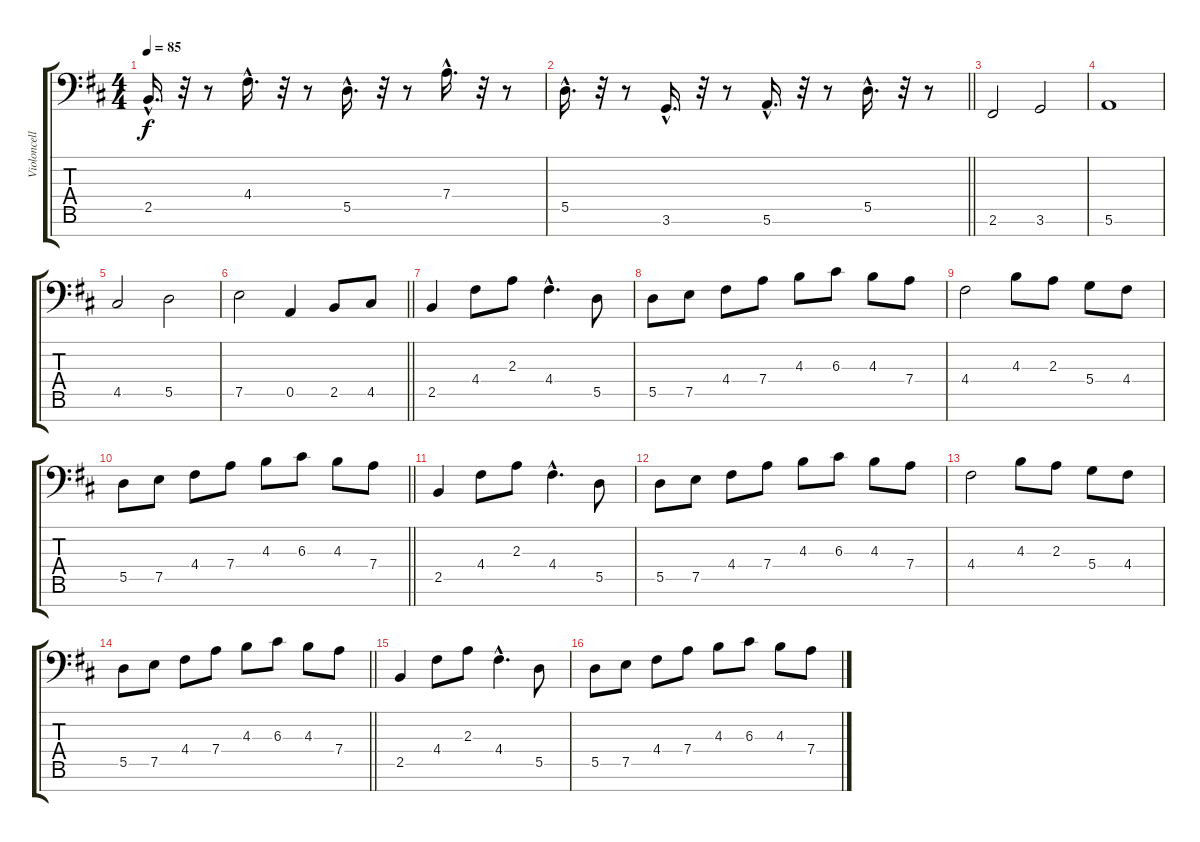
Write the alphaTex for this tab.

\track ("Violoncelle 2" "Violoncell") {instrument cello}
\staff {score tabs}
\tuning (E4 B3 G3 D3 A2 E2 C-1) {hide}
\ts (4 4)
\tempo 85
\clef f4
\ks bminor
2.5{hac}.16{d dy f} r.32 r.8 4.4{hac}.16{d} r.32 r.8 5.5{hac}.16{d} r.32 r.8 7.4{hac}.16{d} r.32 r.8 |
\barLineRight lightlight
5.5{hac}.16{d} r.32 r.8 3.6{hac}.16{d} r.32 r.8 5.6{hac}.16{d} r.32 r.8 5.5{hac}.16{d} r.32 r.8 |
2.6.2 3.6.2 |
5.6.1 |
4.5.2 5.5.2 |
\barLineRight lightlight
7.5.2 0.5.4 2.5.8 4.5.8 |
2.5.4{volume 12} 4.4.8 2.3.8 4.4{hac}.4{d} 5.5.8 |
5.5.8 7.5.8 4.4.8 7.4.8 4.3.8 6.3.8 4.3.8 7.4.8 |
4.4.2 4.3.8 2.3.8 5.4.8 4.4.8 |
\barLineRight lightlight
5.5.8 7.5.8 4.4.8 7.4.8 4.3.8 6.3.8 4.3.8 7.4.8 |
2.5.4 4.4.8 2.3.8 4.4{hac}.4{d} 5.5.8 |
5.5.8 7.5.8 4.4.8 7.4.8 4.3.8 6.3.8 4.3.8 7.4.8 |
4.4.2 4.3.8 2.3.8 5.4.8 4.4.8 |
\barLineRight lightlight
5.5.8 7.5.8 4.4.8 7.4.8 4.3.8 6.3.8 4.3.8 7.4.8 |
2.5.4 4.4.8 2.3.8 4.4{hac}.4{d} 5.5.8 |
5.5.8 7.5.8 4.4.8 7.4.8 4.3.8 6.3.8 4.3.8 7.4.8
